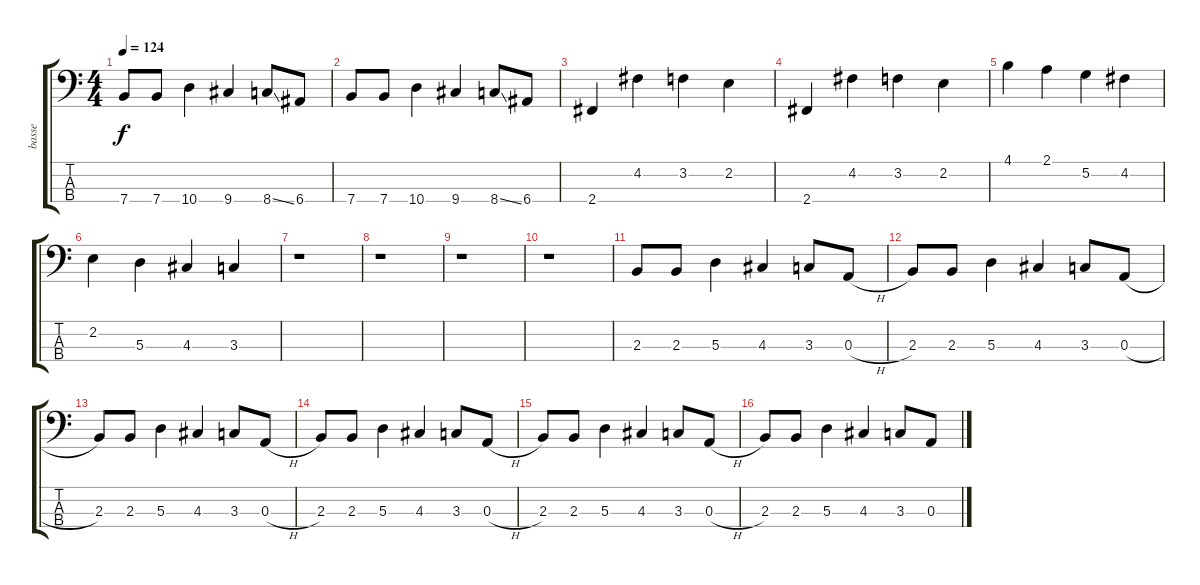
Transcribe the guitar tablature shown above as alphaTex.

\track ("basse" "basse") {instrument electricbassfinger}
\staff {score tabs}
\tuning (G2 D2 A1 E1) {hide}
\ts (4 4)
\tempo 124
\clef f4
\ks c
7.4.8{dy f} 7.4.8 10.4.4 9.4.4 8.4{ss}.8 6.4.8 |
7.4.8 7.4.8 10.4.4 9.4.4 8.4{ss}.8 6.4.8 |
2.4.4 4.2.4 3.2.4 2.2.4 |
2.4.4 4.2.4 3.2.4 2.2.4 |
4.1.4 2.1.4 5.2.4 4.2.4 |
2.2.4 5.3.4 4.3.4 3.3.4 |
r.1 |
r.1 |
r.1 |
r.1 |
2.3.8 2.3.8 5.3.4 4.3.4 3.3.8 0.3{h}.8 |
2.3.8 2.3.8 5.3.4 4.3.4 3.3.8 0.3{h}.8 |
2.3.8 2.3.8 5.3.4 4.3.4 3.3.8 0.3{h}.8 |
2.3.8 2.3.8 5.3.4 4.3.4 3.3.8 0.3{h}.8 |
2.3.8 2.3.8 5.3.4 4.3.4 3.3.8 0.3{h}.8 |
2.3.8 2.3.8 5.3.4 4.3.4 3.3.8 0.3{h}.8
